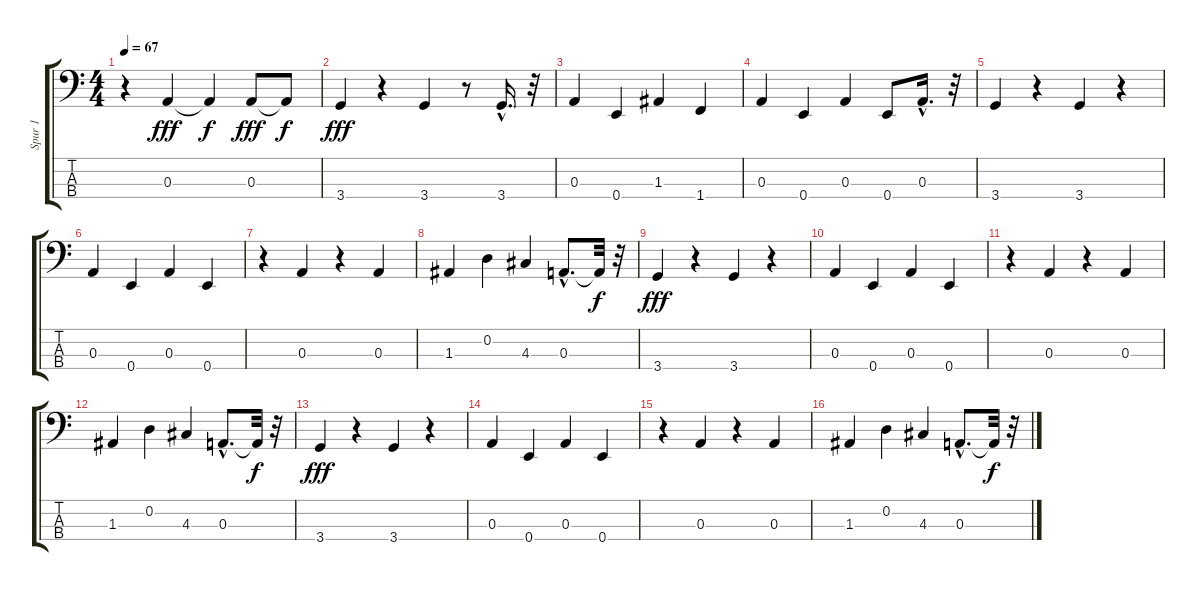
\track ("Spur 1" "Spur 1") {instrument electricbassfinger}
\staff {score tabs}
\tuning (G2 D2 A1 E1) {hide}
\ts (4 4)
\tempo 67
\clef f4
\ks c
r.4{dy fff} 0.3.4 0.3{t}.4{dy f} 0.3.8{dy fff} 0.3{t}.8{dy f} |
3.4.4{dy fff} r.4 3.4.4 r.8 3.4{hac}.16{d} r.32 |
0.3.4 0.4.4 1.3.4 1.4.4 |
0.3.4 0.4.4 0.3.4 0.4.8 0.3{hac}.16{d} r.32 |
3.4.4 r.4 3.4.4 r.4 |
0.3.4 0.4.4 0.3.4 0.4.4 |
r.4 0.3.4 r.4 0.3.4 |
1.3.4 0.2.4 4.3.4 0.3{hac}.8{d} 0.3{t}.32{dy f} r.32 |
3.4.4{dy fff} r.4 3.4.4 r.4 |
0.3.4 0.4.4 0.3.4 0.4.4 |
r.4 0.3.4 r.4 0.3.4 |
1.3.4 0.2.4 4.3.4 0.3{hac}.8{d} 0.3{t}.32{dy f} r.32 |
3.4.4{dy fff} r.4 3.4.4 r.4 |
0.3.4 0.4.4 0.3.4 0.4.4 |
r.4 0.3.4 r.4 0.3.4 |
1.3.4 0.2.4 4.3.4 0.3{hac}.8{d} 0.3{t}.32{dy f} r.32
